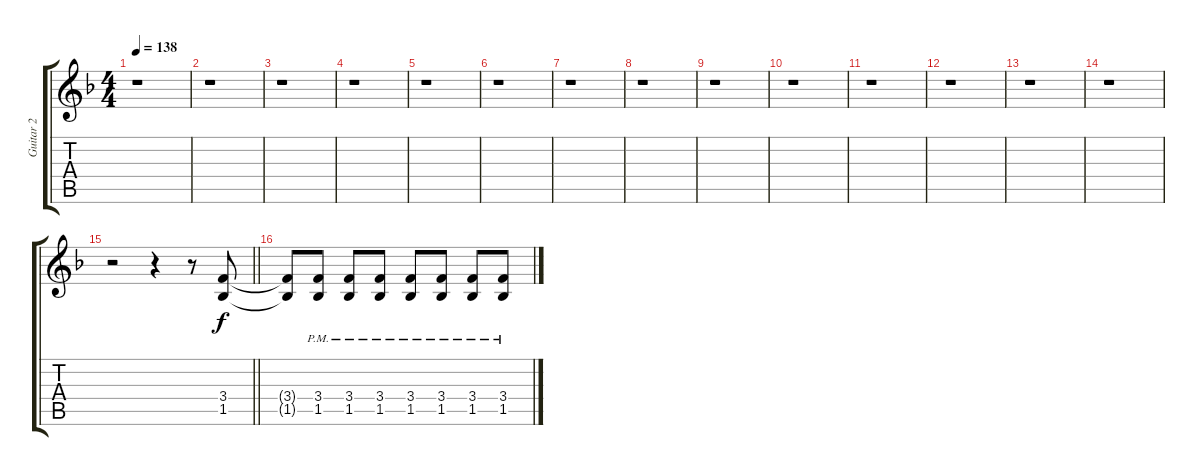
\track ("Guitar 2" "Guitar 2") {instrument acousticguitarsteel}
\staff {score tabs}
\tuning (E4 B3 G3 D3 A2 E2) {hide}
\ts (4 4)
\tempo 138
\clef g2
\ks f
r.1{dy f} |
r.1 |
r.1 |
r.1 |
r.1 |
r.1 |
r.1 |
r.1 |
r.1 |
r.1 |
r.1 |
r.1 |
r.1 |
r.1 |
\barLineRight lightlight
r.2 r.4 r.8 (3.4 1.5).8{instrument overdrivenguitar} |
(3.4{t} 1.5{t}).8 (3.4{pm} 1.5{pm}).8 (3.4{pm} 1.5{pm}).8 (3.4{pm} 1.5{pm}).8 (3.4{pm} 1.5{pm}).8 (3.4{pm} 1.5{pm}).8 (3.4{pm} 1.5{pm}).8 (3.4{pm} 1.5{pm}).8
